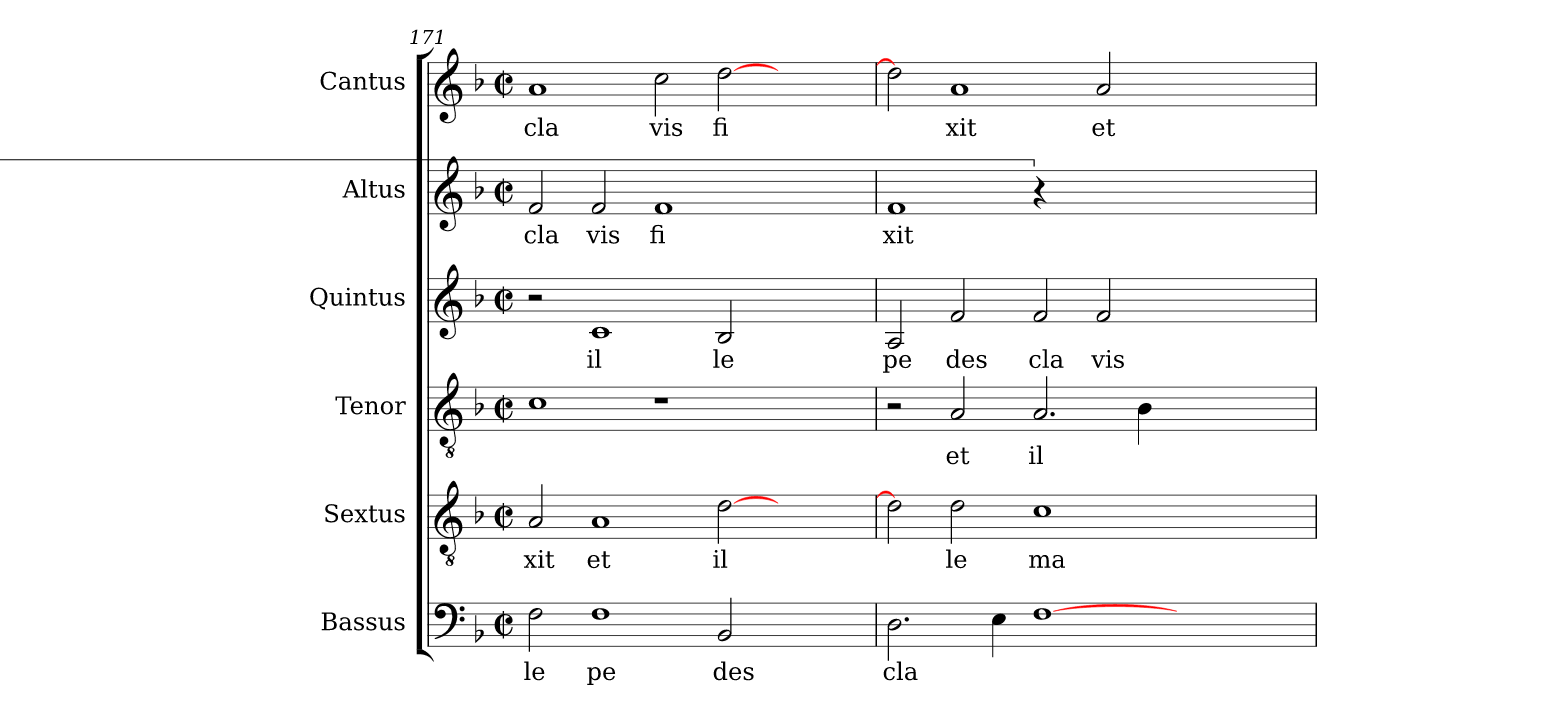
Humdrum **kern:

**kern	**text	**kern	**text	**kern	**text	**kern	**text	**kern	**text	**kern	**text
*part6	*part6	*part5	*part5	*part4	*part4	*part3	*part3	*part2	*part2	*part1	*part1
*staff6	*staff6	*staff5	*staff5	*staff4	*staff4	*staff3	*staff3	*staff2	*staff2	*staff1	*staff1
*I"Bassus	*	*I"Sextus	*	*I"Tenor	*	*I"Quintus	*	*I"Altus	*	*I"Cantus	*
*I'Bassus	*	*I'Sextus	*	*I'Tenor	*	*I'Quintus	*	*I'Altus	*	*I'Cantus	*
*clefF4	*	*clefGv2	*	*clefGv2	*	*clefG2	*	*clefG2	*	*clefG2	*
*k[b-]	*	*k[b-]	*	*k[b-]	*	*k[b-]	*	*k[b-]	*	*k[b-]	*
*F:	*	*F:	*	*F:	*	*F:	*	*F:	*	*F:	*
*M2/2	*	*M2/2	*	*M2/2	*	*M2/2	*	*M2/2	*	*M2/2	*
*met(c|)	*	*met(c|)	*	*met(c|)	*	*met(c|)	*	*met(c|)	*	*met(c|)	*
=171	=171	=171	=171	=171	=171	=171	=171	=171	=171	=171	=171
!	!LO:LY:b:cj	!	!LO:LY:b:cj	!	!	!	!	!	!LO:LY:b:cj	!	!LO:LY:b:cj
2F\	le	2A/	xit	1c	.	2r	.	2f/	cla	1a	cla
!	!LO:LY:b:cj	!	!LO:LY:b:cj	!	!	!	!LO:LY:b:cj	!	!LO:LY:b:cj	!	!
1F	pe	1A	et	.	.	1c	il	2f/	vis	.	.
!	!	!	!	!LO:N:vis=1	!	!	!	!	!LO:LY:b:cj	!	!LO:LY:b:cj
.	.	.	.	0r	.	.	.	1f	fi	2cc\	vis
!	!LO:LY:b:cj	!	!LO:LY:b:cj	!	!	!	!LO:LY:b:cj	!	!	!	!LO:LY:b:cj
2BB-/	des	[>2d\	il	.	.	2B-/	le	.	.	[>2dd\	fi
1ryy	.	1ryy	.	.	.	1ryy	.	1ryy	.	1ryy	.
=172	=172	=172	=172	=172	=172	=172	=172	=172	=172	=172	=172
!	!LO:LY:b	!	!	!	!	!	!LO:LY:b:cj	!	!LO:LY:b:cj	!	!
2.D\	cla	2d\]	.	2r	.	2A/	pe	1f	xit	2dd\]	.
!	!	!	!LO:LY:b:cj	!	!LO:LY:b:cj	!	!LO:LY:b:cj	!	!	!	!LO:LY:b:cj
.	.	2d\	le	2A/	et	2f/	des	.	.	1a	xit
4E\	.	.	.	.	.	.	.	.	.	.	.
!	!	!	!LO:LY:b:cj	!	!LO:LY:b:cj	!	!LO:LY:b:cj	!LO:N:vis=1	!	!	!
[>1F	.	1c	ma	2.A/	il	2f/	cla	4%9r	.	.	.
!	!	!	!	!	!	!	!LO:LY:b:cj	!	!	!	!LO:LY:b:cj
.	.	.	.	.	.	2f/	vis	.	.	2a/	et
.	.	.	.	4B-\	.	.	.	.	.	.	.
1ryy	.	1ryy	.	1ryy	.	1ryy	.	.	.	1ryy	.
4ryy	.	4ryy	.	4ryy	.	4ryy	.	.	.	4ryy	.
=	=	=	=	=	=	=	=	=	=	=	=
*-	*-	*-	*-	*-	*-	*-	*-	*-	*-	*-	*-
